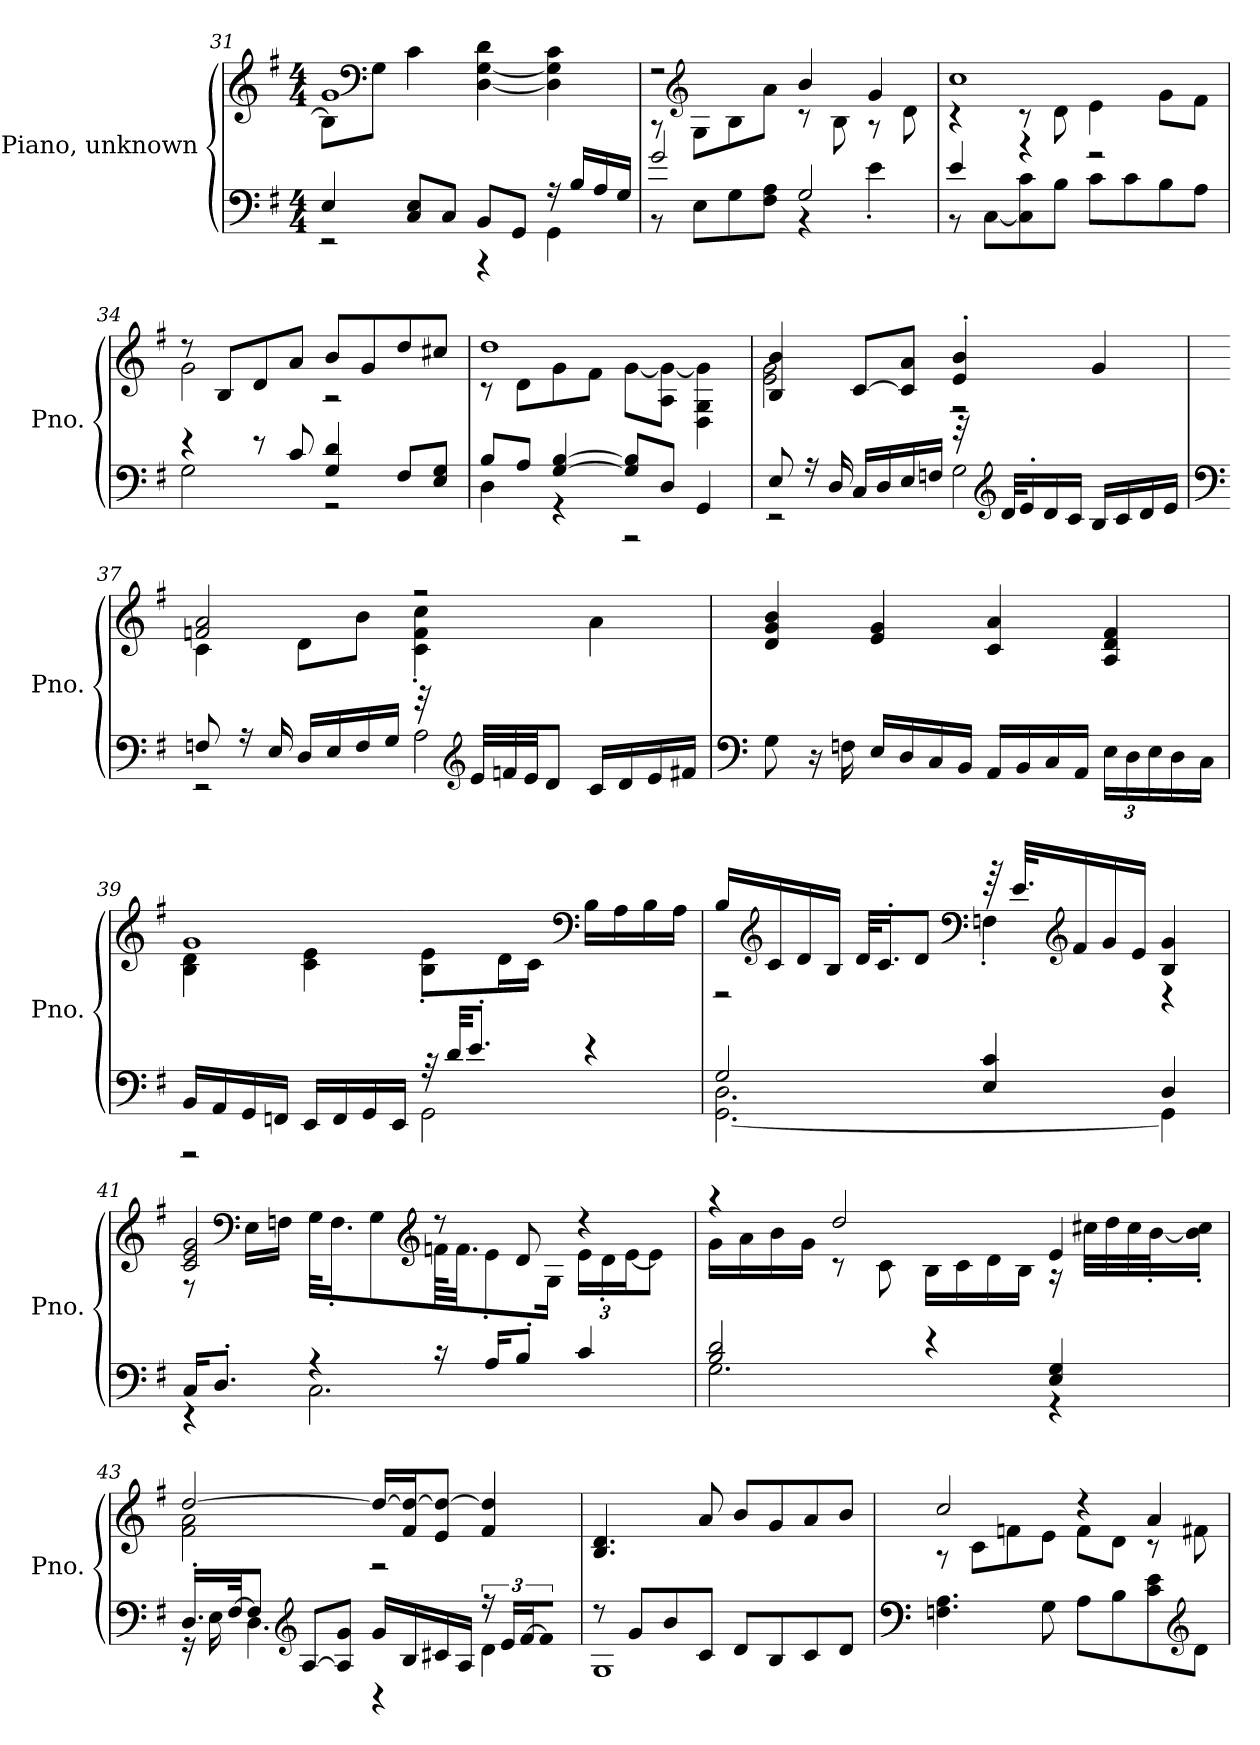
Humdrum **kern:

**kern	**kern
*part1	*part1
*staff2	*staff1
*I"Piano, unknown	*
*I'Pno.	*
*clefF4	*clefG2
*k[f#]	*k[f#]
*M4/4	*M4/4
=31	=31
*^	*^
4E/	2r	1g	8B\L]
*	*	*clefF4	*
.	.	.	8G\J
8C/ 8E/L	.	.	4c\
8C/J	.	.	.
8BB/L	4r	.	[4D\ [4G\ 4d\
8GG/J	.	.	.
16r	4GG\	.	4D\] 4G\] 4c\
16B/LL	.	.	.
16A/	.	.	.
16G/JJ	.	.	.
!!LO:PB:g=z	!!
=32	=32	=32	=32
2g/	8r	2r	8r
*	*	*clefG2	*
.	8E\L	.	8G\L
.	8G\	.	8B\
.	8F#\ 8A\J	.	8a\J
2G/	4r	4b/	8r
.	.	.	8B\
.	4e'\	4g/	8r
.	.	.	8d\
=33	=33	=33	=33
4e/	8r	1cc	4r
.	[8C\L	.	.
4r	8C\] 8c\	.	8r
.	8B\J	.	8d\
2r	8c\L	.	4e\
.	8c\	.	.
.	8B\	.	8g\L
.	8A\J	.	8f#\J
=34	=34	=34	=34
4r	2G\	8r	2g\
.	.	8B/L	.
8r	.	8d/	.
8c/	.	8a/J	.
4G/ 4d/	2r	8b/L	2r
.	.	8g/	.
8F#/L	.	8dd/	.
8E/ 8G/J	.	8cc#X/J	.
=35	=35	=35	=35
8B/L	4D\	1dd	8r
8A/J	.	.	8d\L
[4G/ [4B/	4r	.	8g\
.	.	.	8f#\J
8G/] 8B/]L	2r	.	[8g\L
8D/J	.	.	8A\ 8g\_J
4GG/	.	.	4D\ 4G\ 4g\]
!!LO:LB:g=z	!!
=36	=36	=36	=36
8E/	2r	4B/ 4b/	2e\ 2g\
16r	.	.	.
16D/	.	.	.
16C/LL	.	[8c/L	.
16D/	.	.	.
16E/	.	8c/] 8a/J	.
16Fn/JJ	.	.	.
32r	2G\	4e/' 4b/'	2r
*clefG2	*	*	*
32d/KLL	.	.	.
16e'/	.	.	.
16d/	.	.	.
16c/JJ	.	.	.
16B/LL	.	4g/	.
16c/	.	.	.
16d/	.	.	.
16e/JJ	.	.	.
=37	=37	=37	=37
*clefF4	*	*	*
8Fn/	2r	2fn/ 2a/	4c\
16r	.	.	.
16E/	.	.	.
16D/LL	.	.	8d\L
16E/	.	.	.
16F/	.	.	8b\J
16G/JJ	.	.	.
32r	2A\	2r	4c\' 4f\' 4cc\'
*clefG2	*	*	*
32e/LLL	.	.	.
32fn/	.	.	.
32e/JJ	.	.	.
8d/J	.	.	.
16c/LL	.	.	4a\
16d/	.	.	.
16e/	.	.	.
16f#X/JJ	.	.	.
*v	*v	*	*
*	*v	*v
!!LO:LB:g=z
=38	=38
*clefF4	*
8G\	4d/ 4g/ 4b/
16r	.
16Fn\	.
16E/LL	4e/ 4g/
16D/	.
16C/	.
16BB/JJ	.
16AA/LL	4c/ 4a/
16BB/	.
16C/	.
16AA/JJ	.
*Xbrackettup	*
24E\LL	4A/ 4d/ 4f#/
24D\	.
24E\	.
16D\	.
16C\JJ	.
=39	=39
*^	*^
16BB/LL	2r	1g	4B\ 4d\
16AA/	.	.	.
16GG/	.	.	.
16FFn/JJ	.	.	.
16EE/LL	.	.	4c\ 4e\
16FF/	.	.	.
16GG/	.	.	.
16EE/JJ	.	.	.
32r	2GG\	.	8B\' 8e\'L
32d/KKL	.	.	.
8.e'/J	.	.	.
.	.	.	16d\L
.	.	.	16c\JJ
*	*	*clefF4	*
4r	.	.	16B\LL
.	.	.	16A\
.	.	.	16B\
.	.	.	16A\JJ
!!LO:LB:g=z	!!
=40	=40	=40	=40
2G/	[2.GG\ 2.D\	16B/LL	2r
*	*	*clefG2	*
.	.	16c/	.
.	.	16d/	.
.	.	16B/JJ	.
.	.	32d/KLL	.
.	.	16.c'/J	.
.	.	8d/J	.
*	*	*clefF4	*
4E/ 4c/	.	64r	4Fn'\
.	.	32.e/KLL	.
*	*	*clefG2	*
.	.	16f#/	.
.	.	16g/	.
.	.	16e/JJ	.
4D/	4GG\]	4B/ 4g/	4r
=41	=41	=41	=41
16C/KL	4r	2c/ 2e/ 2g/	8r
8.D'/J	.	.	.
*	*	*clefF4	*
.	.	.	16E\LL
.	.	.	16Fn\JJ
4r	2.C\	.	32G\KLL
.	.	.	16.F'\J
.	.	.	8G\
*	*	*clefG2	*
16r	.	8r	64fn\KLL
.	.	.	32.f\JJ
16A/KL	.	.	8e'\
8B'/J	.	8d/	.
.	.	.	16G\Jk
*	*	*	*Xbrackettup
4c/	.	4r	24e\LL
.	.	.	24d'\
.	.	.	[24e\J
.	.	.	8e\J]
!!LO:LB:g=z	!!
=42	=42	=42	=42
2B/ 2d/	2.G\	4r	16g\LL
.	.	.	16a\
.	.	.	16b\
.	.	.	16g\JJ
.	.	2dd/	8r
.	.	.	8c\
4r	.	.	16B\LL
.	.	.	16c\
.	.	.	16d\
.	.	.	16B\JJ
4E/ 4G/	4r	4e/	16r
.	.	.	32cc#X\LLL
.	.	.	32dd\
.	.	.	32cc#\
.	.	.	[32b'\J
.	.	.	16b\]' 16cc#\'JJ
=43	=43	=43	=43
16.D'/LL	16r	[2dd/	2f#\ 2a\
.	16E\	.	.
[32F#/JK	.	.	.
8F#/J]	4.D\	.	.
*clefG2	*	*	*
[8A/L	.	.	.
8A/] 8g/J	.	.	.
16g/LL	4r	16dd/LL_	2r
16B/	.	16f#/ 16dd/_J	.
16c#X/	.	8e/ 8dd/_J	.
16A/JJ	.	.	.
*brackettup	*	*	*
24r	4d\	4f#/ 4dd/]	.
24e/LL	.	.	.
[24f#/J	.	.	.
8f#/J]	.	.	.
*	*	*v	*v
!!LO:LB:g=z
=44	=44	=44
8r	1G	4.B/ 4.d/
8g/L	.	.
8b/	.	.
8c/J	.	8a/
8d/L	.	8b/L
8B/	.	8g/
8c/	.	8a/
8d/J	.	8b/J
*v	*v	*
=45	=45
*clefF4	*
*	*^
4.Fn\ 4.A\	2cc/	8r
.	.	8c\L
.	.	8fn\
8G\	.	8e\J
8A\L	4r	8f\L
8B\	.	8d\J
8c\ 8e\	4a/	8r
*clefG2	*	*
8d\J	.	8f#X\
*	*v	*v
=	=
*-	*-
